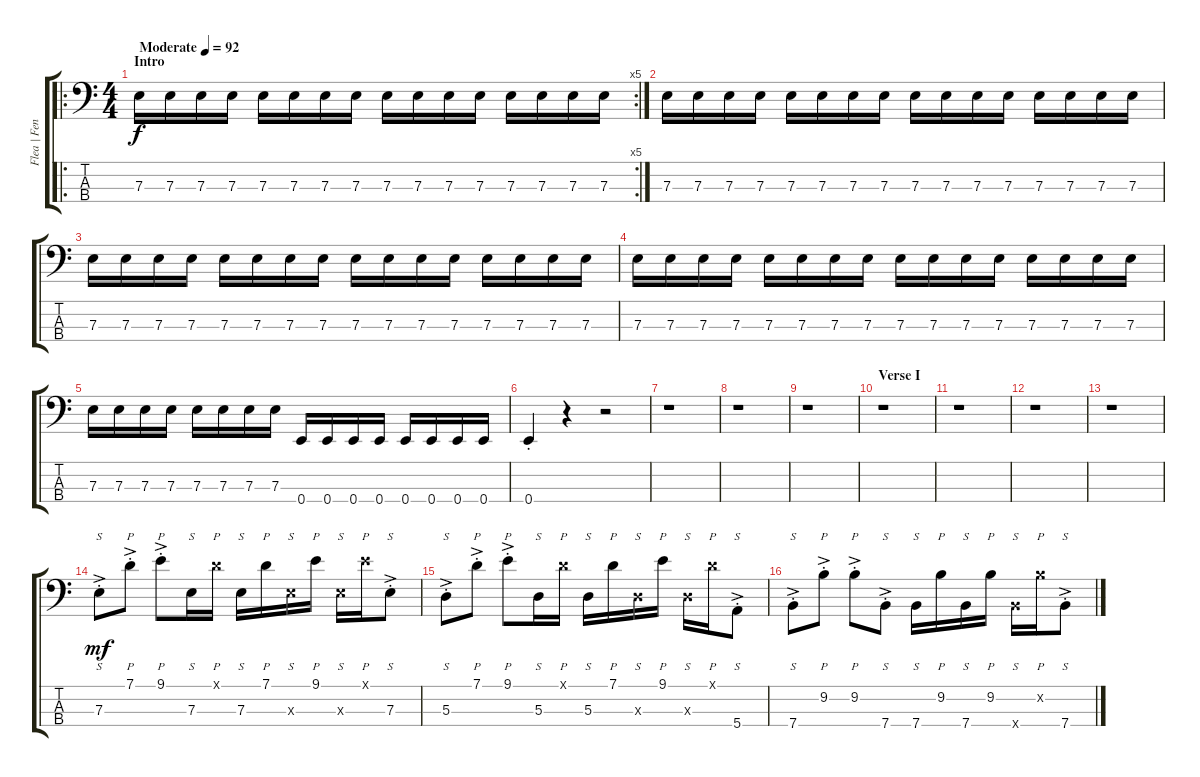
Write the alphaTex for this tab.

\track ("Flea | Fender Shell Pink Jazz | Bass" "Flea | Fen") {instrument electricbassfinger}
\staff {score tabs}
\tuning (G2 D2 A1 E1) {hide}
\ro
\rc 5
\ts (4 4)
\section ("" "Intro")
\tempo (92 "Moderate")
\clef f4
\ks c
7.3.16{dy f instrument electricbassfinger} 7.3.16 7.3.16 7.3.16 7.3.16 7.3.16 7.3.16 7.3.16 7.3.16 7.3.16 7.3.16 7.3.16 7.3.16 7.3.16 7.3.16 7.3.16 |
7.3.16 7.3.16 7.3.16 7.3.16 7.3.16 7.3.16 7.3.16 7.3.16 7.3.16 7.3.16 7.3.16 7.3.16 7.3.16 7.3.16 7.3.16 7.3.16 |
7.3.16 7.3.16 7.3.16 7.3.16 7.3.16 7.3.16 7.3.16 7.3.16 7.3.16 7.3.16 7.3.16 7.3.16 7.3.16 7.3.16 7.3.16 7.3.16 |
7.3.16 7.3.16 7.3.16 7.3.16 7.3.16 7.3.16 7.3.16 7.3.16 7.3.16 7.3.16 7.3.16 7.3.16 7.3.16 7.3.16 7.3.16 7.3.16 |
7.3.16 7.3.16 7.3.16 7.3.16 7.3.16 7.3.16 7.3.16 7.3.16 0.4.16 0.4.16 0.4.16 0.4.16 0.4.16 0.4.16 0.4.16 0.4.16 |
0.4{st}.4 r.4 r.2 |
r.1 |
r.1 |
r.1 |
\section ("" "Verse I")
r.1 |
r.1 |
r.1 |
r.1 |
7.3{ac st}.8{s dy mf} 7.1{ac st}.8{p} 9.1{ac st}.8{p} 7.3.16{s} 7.1{x}.16{p} 7.3.16{s} 7.1.16{p} 7.3{x}.16{s} 9.1.16{p} 7.3{x}.16{s} 9.1{x}.16{p} 7.3{ac st}.8{s} |
5.3{ac st}.8{s} 7.1{ac st}.8{p} 9.1{ac st}.8{p} 5.3.16{s} 7.1{x}.16{p} 5.3.16{s} 7.1.16{p} 5.3{x}.16{s} 9.1.16{p} 5.3{x}.16{s} 7.1{x}.16{p} 5.4{ac st}.8{s} |
7.4{ac st}.8{s} 9.2{ac st}.8{p} 9.2{ac st}.8{p} 7.4{ac st}.8{s} 7.4.16{s} 9.2.16{p} 7.4.16{s} 9.2.16{p} 7.4{x}.16{s} 9.2{x}.16{p} 7.4{ac st}.8{s}
